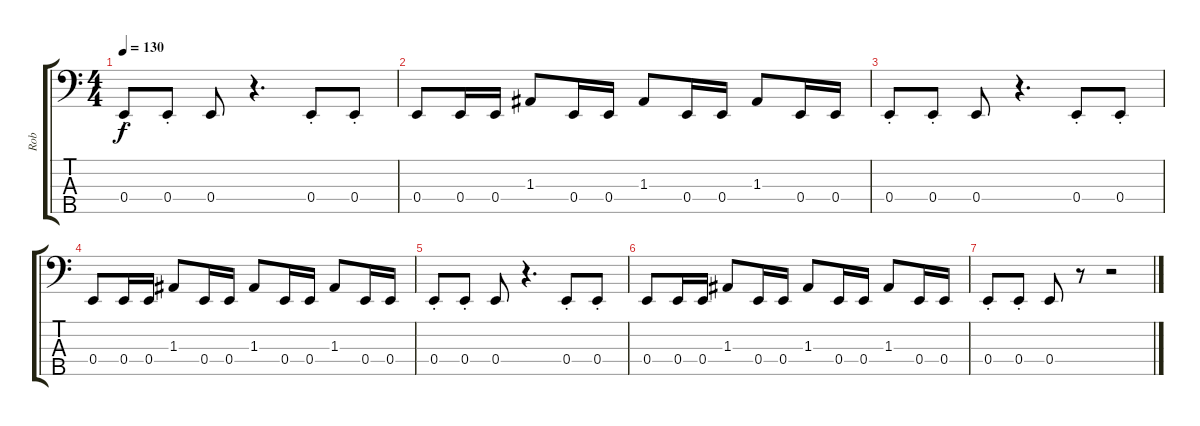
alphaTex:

\track ("Rob" "Rob") {instrument electricbassfinger}
\staff {score tabs}
\tuning (G2 D2 A1 E1 B0) {hide}
\ts (4 4)
\tempo 130
\clef f4
\ks c
0.4{st}.8{dy f} 0.4{st}.8 0.4.8 r.4{d} 0.4{st}.8 0.4{st}.8 |
0.4.8 0.4.16 0.4.16 1.3.8 0.4.16 0.4.16 1.3.8 0.4.16 0.4.16 1.3.8 0.4.16 0.4.16 |
0.4{st}.8 0.4{st}.8 0.4.8 r.4{d} 0.4{st}.8 0.4{st}.8 |
0.4.8 0.4.16 0.4.16 1.3.8 0.4.16 0.4.16 1.3.8 0.4.16 0.4.16 1.3.8 0.4.16 0.4.16 |
0.4{st}.8 0.4{st}.8 0.4.8 r.4{d} 0.4{st}.8 0.4{st}.8 |
0.4.8 0.4.16 0.4.16 1.3.8 0.4.16 0.4.16 1.3.8 0.4.16 0.4.16 1.3.8 0.4.16 0.4.16 |
0.4{st}.8 0.4{st}.8 0.4.8 r.8 r.2
